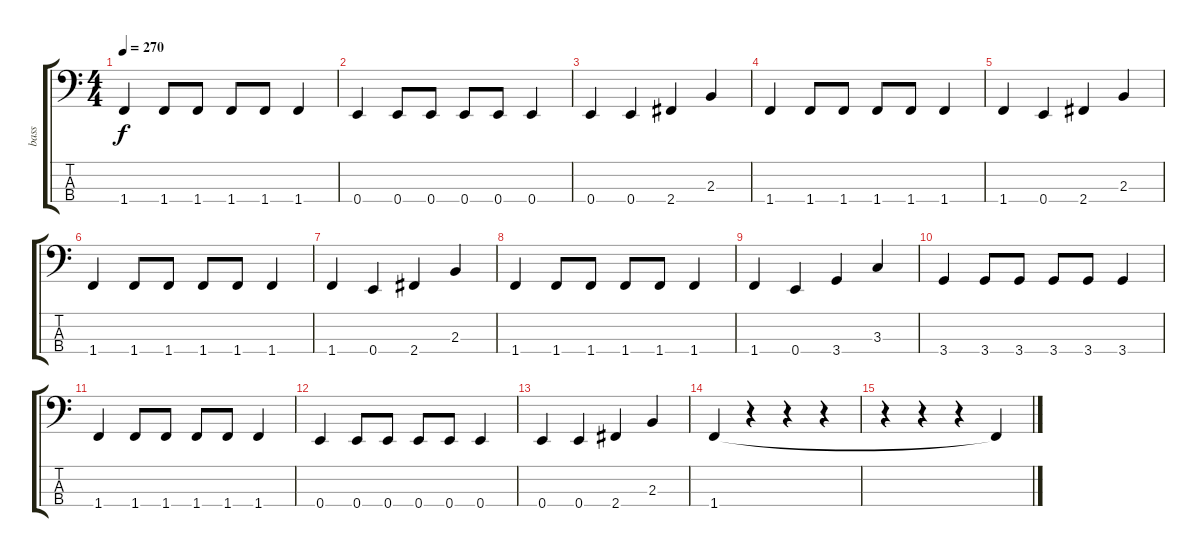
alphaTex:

\track ("bass" "bass") {instrument electricbassfinger}
\staff {score tabs}
\tuning (G2 D2 A1 E1) {hide}
\ts (4 4)
\tempo 270
\clef f4
\ks c
1.4.4{dy f} 1.4.8 1.4.8 1.4.8 1.4.8 1.4.4 |
0.4.4 0.4.8 0.4.8 0.4.8 0.4.8 0.4.4 |
0.4.4 0.4.4 2.4.4 2.3.4 |
1.4.4 1.4.8 1.4.8 1.4.8 1.4.8 1.4.4 |
1.4.4 0.4.4 2.4.4 2.3.4 |
1.4.4 1.4.8 1.4.8 1.4.8 1.4.8 1.4.4 |
1.4.4 0.4.4 2.4.4 2.3.4 |
1.4.4 1.4.8 1.4.8 1.4.8 1.4.8 1.4.4 |
1.4.4 0.4.4 3.4.4 3.3.4 |
3.4.4 3.4.8 3.4.8 3.4.8 3.4.8 3.4.4 |
1.4.4 1.4.8 1.4.8 1.4.8 1.4.8 1.4.4 |
0.4.4 0.4.8 0.4.8 0.4.8 0.4.8 0.4.4 |
0.4.4 0.4.4 2.4.4 2.3.4 |
1.4.4 r.4 r.4 r.4 |
r.4 r.4 r.4 1.4{t}.4
